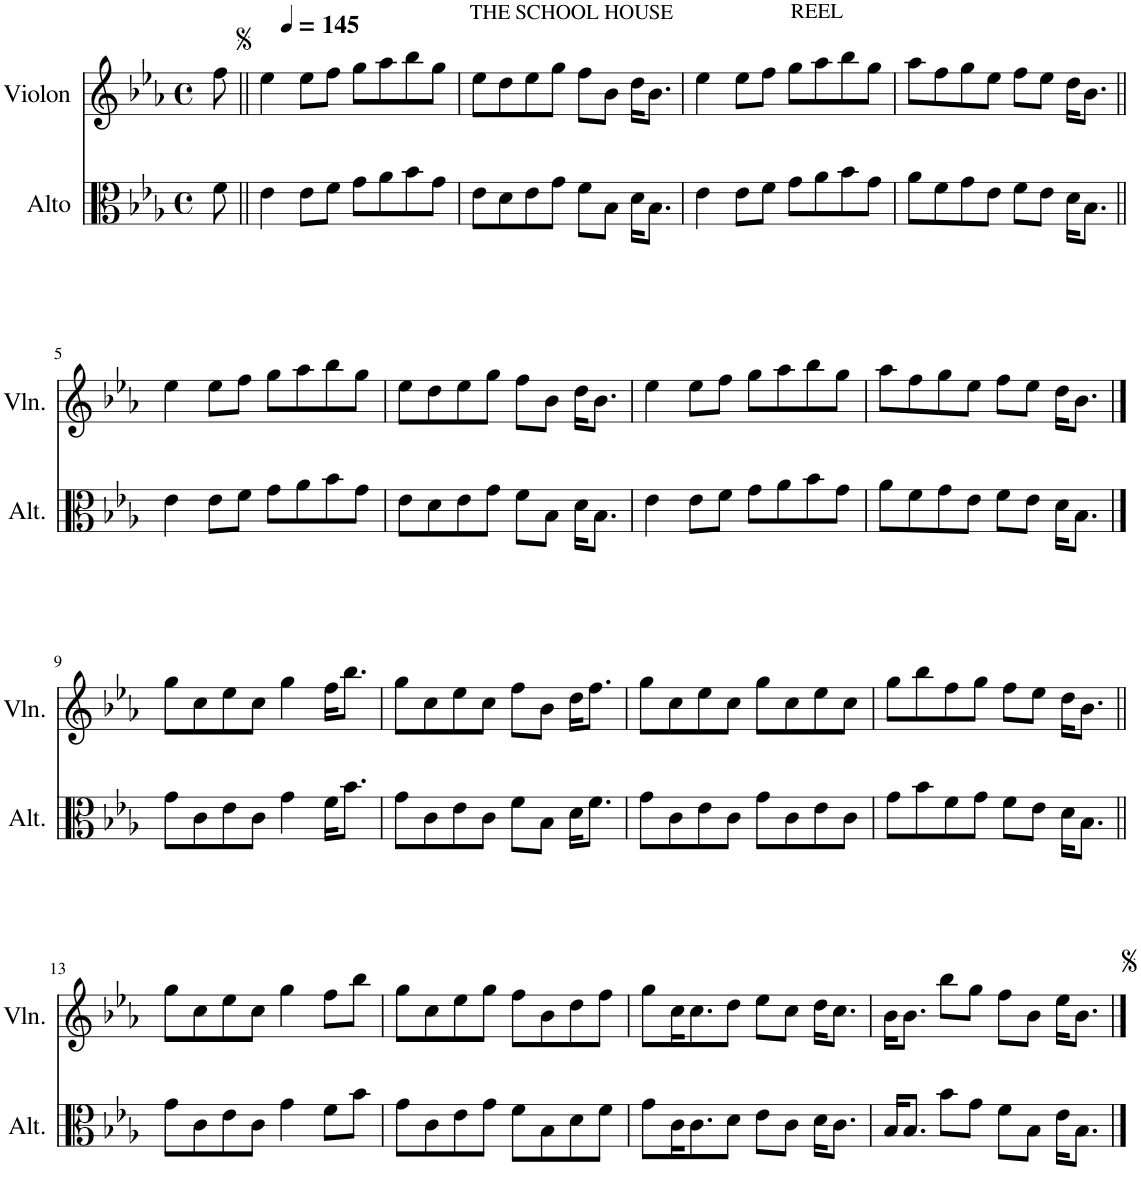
**kern	**kern
*part2	*part1
*staff2	*staff1
*I"Alto	*I"Violon
*I'Alt.	*I'Vln.
*clefC3	*clefG2
*k[b-e-a-]	*k[b-e-a-]
*M4/4	*M4/4
*met(c)	*met(c)
*MM145	*MM145
=	=
8f\	8ff\
=1||	=1||
4e-\	4ee-\
8e-\L	8ee-\L
8f\J	8ff\J
8g\L	8gg\L
8a-\	8aa-\
8b-\	8bb-\
8g\J	8gg\J
=2	=2
!	!LO:TX:a:t=THE SCHOOL HOUSE
8e-\L	8ee-\L
8d\	8dd\
8e-\	8ee-\
8g\J	8gg\J
8f\L	8ff\L
8B-\J	8b-\J
16d\KL	16dd\KL
8.B-\J	8.b-\J
=3	=3
4e-\	4ee-\
8e-\L	8ee-\L
8f\J	8ff\J
!	!LO:TX:a:t=REEL
8g\L	8gg\L
8a-\	8aa-\
8b-\	8bb-\
8g\J	8gg\J
=4	=4
8a-\L	8aa-\L
8f\	8ff\
8g\	8gg\
8e-\J	8ee-\J
8f\L	8ff\L
8e-\J	8ee-\J
16d\KL	16dd\KL
8.B-\J	8.b-\J
!!LO:LB:g=z
=5||	=5||
4e-\	4ee-\
8e-\L	8ee-\L
8f\J	8ff\J
8g\L	8gg\L
8a-\	8aa-\
8b-\	8bb-\
8g\J	8gg\J
=6	=6
8e-\L	8ee-\L
8d\	8dd\
8e-\	8ee-\
8g\J	8gg\J
8f\L	8ff\L
8B-\J	8b-\J
16d\KL	16dd\KL
8.B-\J	8.b-\J
=7	=7
4e-\	4ee-\
8e-\L	8ee-\L
8f\J	8ff\J
8g\L	8gg\L
8a-\	8aa-\
8b-\	8bb-\
8g\J	8gg\J
=8	=8
8a-\L	8aa-\L
8f\	8ff\
8g\	8gg\
8e-\J	8ee-\J
8f\L	8ff\L
8e-\J	8ee-\J
16d\KL	16dd\KL
8.B-\J	8.b-\J
!!LO:LB:g=z
==9	==9
8g\L	8gg\L
8c\	8cc\
8e-\	8ee-\
8c\J	8cc\J
4g\	4gg\
16f\KL	16ff\KL
8.b-\J	8.bb-\J
=10	=10
8g\L	8gg\L
8c\	8cc\
8e-\	8ee-\
8c\J	8cc\J
8f\L	8ff\L
8B-\J	8b-\J
16d\KL	16dd\KL
8.f\J	8.ff\J
=11	=11
8g\L	8gg\L
8c\	8cc\
8e-\	8ee-\
8c\J	8cc\J
8g\L	8gg\L
8c\	8cc\
8e-\	8ee-\
8c\J	8cc\J
=12	=12
8g\L	8gg\L
8b-\	8bb-\
8f\	8ff\
8g\J	8gg\J
8f\L	8ff\L
8e-\J	8ee-\J
16d\KL	16dd\KL
8.B-\J	8.b-\J
!!LO:LB:g=z
=13||	=13||
8g\L	8gg\L
8c\	8cc\
8e-\	8ee-\
8c\J	8cc\J
4g\	4gg\
8f\L	8ff\L
8b-\J	8bb-\J
=14	=14
8g\L	8gg\L
8c\	8cc\
8e-\	8ee-\
8g\J	8gg\J
8f\L	8ff\L
8B-\	8b-\
8d\	8dd\
8f\J	8ff\J
=15	=15
8g\L	8gg\L
16c\K	16cc\K
8.c\	8.cc\
8d\J	8dd\J
8e-\L	8ee-\L
8c\J	8cc\J
16d\KL	16dd\KL
8.c\J	8.cc\J
=16	=16
16B-/KL	16b-\KL
8.B-/J	8.b-\J
8b-\L	8bb-\L
8g\J	8gg\J
8f\L	8ff\L
8B-\J	8b-\J
16e-\KL	16ee-\KL
8.B-\J	8.b-\J
==	==
*-	*-
